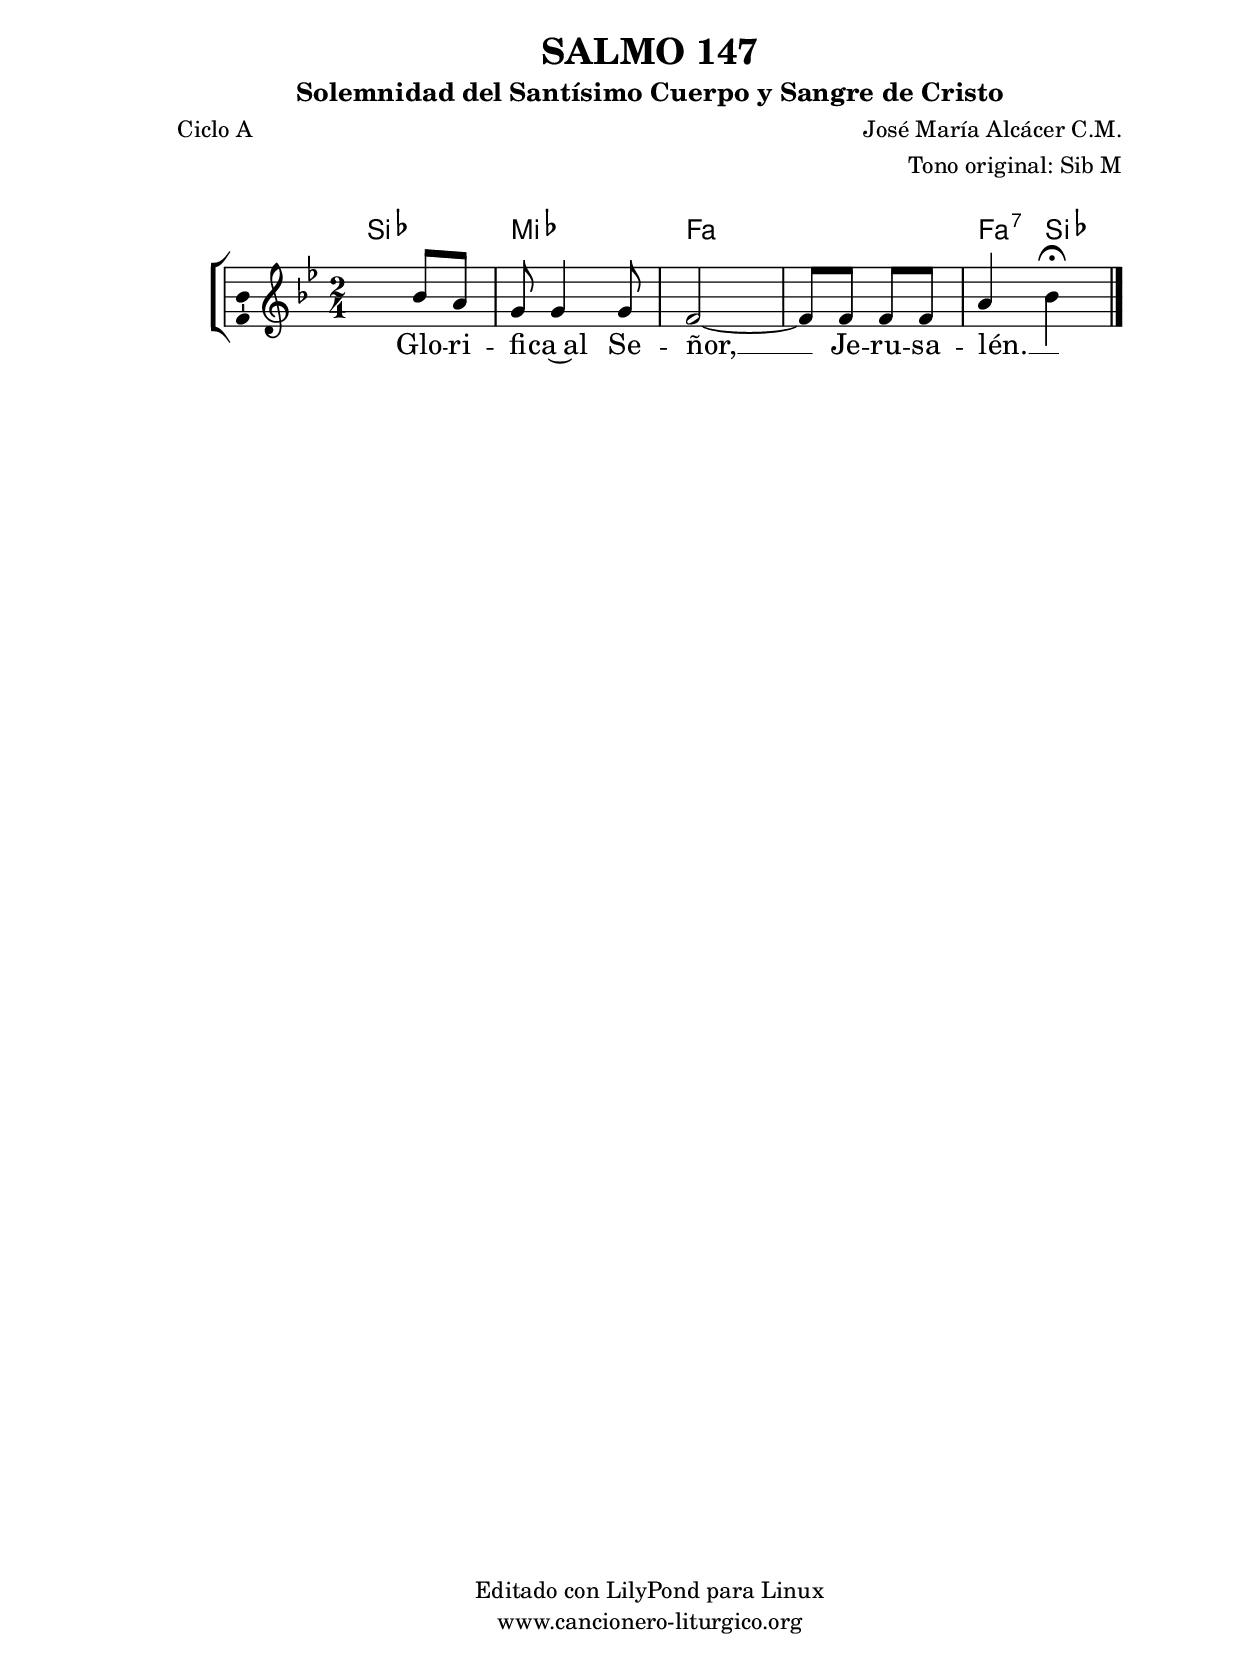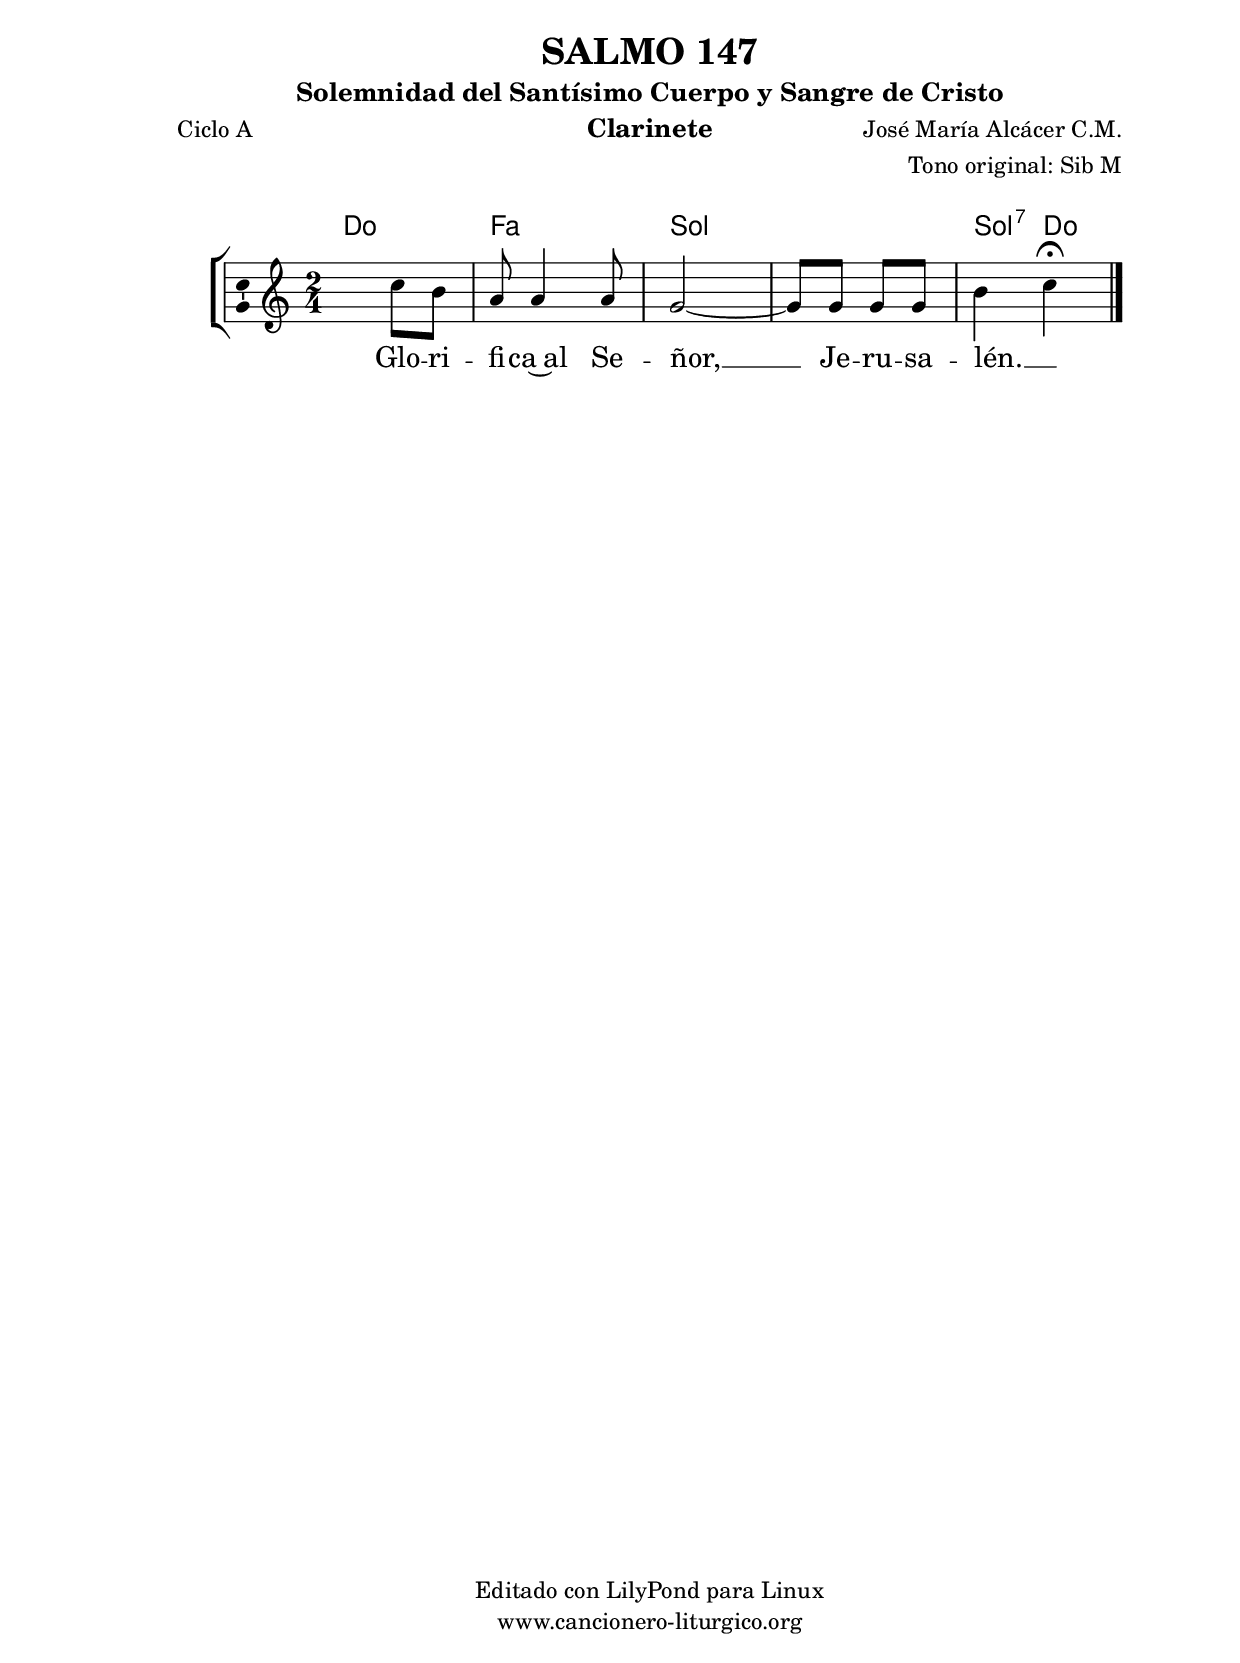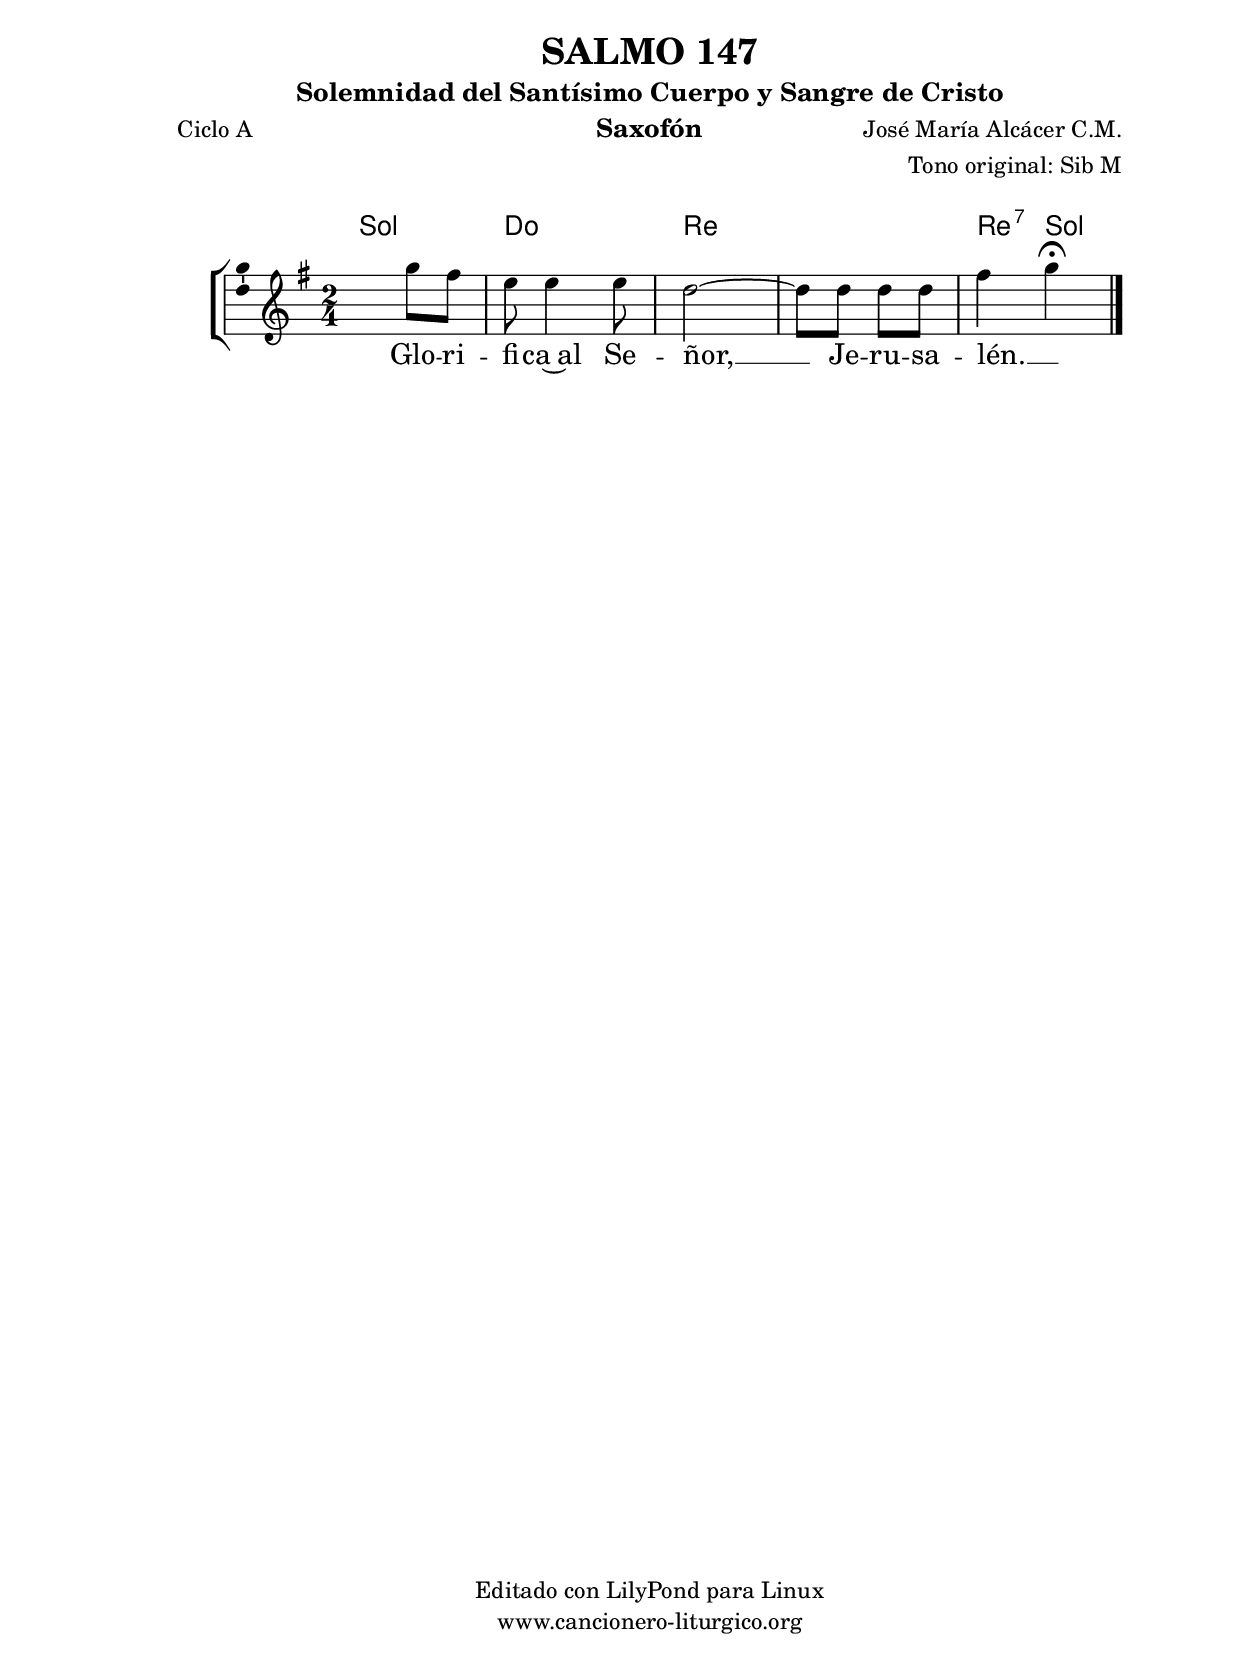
%
%para convertir .midi en .wav:
%timidity filename.midi -Ow -o finename.wav
%
%
%Para convertir de .wav a .mp3:
%lame -h -m j filename.wav
%
%
%para escuchar el midi:
%timidity nombrefichero.midi
%


%versión de lilypond para la que se ha escrito esta partitura:
\version "2.16.0"

	%Tamaño papel
	#(set-default-paper-size "a4")
	%Tamaño partitura
	#(set-global-staff-size 20)
	%No responde al pulsar sobre una nota
	#(ly:set-option 'point-and-click #f)

%parámetros del encabezamiento:
\header {
	title = "SALMO 147"
	subtitle = "Solemnidad del Santísimo Cuerpo y Sangre de Cristo"
	composer = "José María Alcácer C.M."
	poet = "Ciclo A"
	meter = ""
	arranger = "Tono original: Sib M"
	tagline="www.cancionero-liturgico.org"
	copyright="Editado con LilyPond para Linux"
	tiempo = "Ordinario"
	usos = "Salmo"
	letra = "Glorifica al Señor, Jerusalén."
	}

%parámetros asociados al papel:
\paper  {
	oddHeaderMarkup = \markup {\fill-line { \on-the-fly #not-first-page \fromproperty #'header:title \on-the-fly #not-first-page \fromproperty #'header:composer }}
	evenHeaderMarkup = \markup {\fill-line { \fromproperty #'header:composer \fromproperty #'header:title }}
	#(set-paper-size "a4")
	print-page-number = ##f
	first-page-number = 1
	print-first-page-number = ##f
%	head-separation = 3.0 \cm
	top-margin = 2.0 \cm
	bottom-margin = 0.5\cm
%%%	bottom-margin = -1.0\cm
	left-margin = 3.0 \cm
	line-width = 16.0 \cm 
	indent = 8\mm
	interscoreline = 2.\mm
	between-system-space = 15\mm
%	para que las partituras no llenen la hoja:
	ragged-bottom = ##t
%	idem para la última hoja:
	ragged-last-bottom = ##f
%	para que las partituras llenen el ancho del papel:
	ragged-last = ##f
	after-title-space = 2.5 \cm
%page-count=1
%system-count=1

	%Flexible Vertical Spacing
%	markup-markup-spacing =
%	#'((basic-distance . 15) (minimum-distance . 15) (padding . 3))
	markup-system-spacing =
	#'((basic-distance . 15) (minimum-distance . 15) (padding . 3))
	system-system-spacing =
	#'((basic-distance . 15) (minimum-distance . 15) (padding . 3))
	score-system-spacing =
	#'((basic-distance . 15) (minimum-distance . 15) (padding . 5))
%	top-system-spacing = % header
%	#'((basic-distance . 8) (minimum-distance . 0) (padding . 3))
%	top-markup-spacing =
%	#'((basic-distance . 20) (minimum-distance . 20) (padding . 3))
	last-bottom-spacing = % footer
	#'((basic-distance . 5) (minimum-distance . 5) (padding . 3))
%	score-markup-spacing =
%	#'((basic-distance . 16) (minimum-distance . 13) (padding . 3))

	}


%parámetros que afectan a toda la partitura:
global =  {
	%clave de sol (G):
	\clef G
	%armadura:
%	\transpose bes c
	\key bes \major
	\tempo 4=80
	\set Score.tempoHideNote = ##t
	}


acordes = {
	\italianChords
	\chordmode {
%	\transpose bes c
{

bes2 ees f f f4:7 bes

	}
	}
}


melodia = 
%	\transpose bes c
{
	\relative c''{

\time 2/4
s4 bes8 a
g8 g4 g8
f2~
f8 f f f
a4 bes \fermata

	\bar "|."
	}
	}


texto = \lyricmode {
Glo -- ri -- fi -- ca~al Se -- ñor, __ Je -- ru -- sa -- lén. __ _
	}


acordesStaff = \context ChordNames = acordesStaff <<
	\set chordChanges = ##t
	\acordes
	>>


vozStaff = \context Voice = vozStaff
\with {\consists "Ambitus_engraver"}
<<
%	\set Staff.instrumentName = ""
%	\set Staff.shortInstrumentName = ""
%	\set Staff.midiInstrument = #"clarinet"
%	\set Staff.midiInstrument = #"cello"
%	\set Staff.midiInstrument = #"flute"
	\set Staff.midiInstrument = #"electric guitar (jazz)"
%	\set Staff.midiInstrument = #"english horn"
%	\set Staff.midiInstrument = #"violin"
%	\set Staff.midiInstrument = #"glockenspiel"
	\set Staff.midiMinimumVolume = #0.7
	\set Staff.midiMaximumVolume = #0.9
	\global
	\melodia
	>>


textoStaff = \context Lyrics = textoStaff <<
	\lyricsto vozStaff \texto
	>>

\book {
	\score {
		\context ChoirStaff {
			\override StaffGroup.SystemStartBracket #'collapse-height = #1
			\override Score.SystemStartBar #'collapse-height = #1
			<<
			\acordesStaff
			\vozStaff
			\textoStaff
			>>
			}
		\layout {
	    		\context {
				\Lyrics
				\override LyricText #'font-size = #2
				}
	   		 \context {
				\Score
				%fontSize = #3
				\override StaffSymbol #'staff-space = #(magstep +3)
				%\override Beam #'thickness = #0.55
				%\override SpacingSpanner #'spacing-increment = #1.0
				%\override Slur #'height-limit = #1.5
				}
			}
		}
	\score {
		\unfoldRepeats
		\context ChoirStaff {
			<<
			\acordesStaff
			\vozStaff
			>>
			}
		\midi {
	  		\context {
	  			\Score
				tempoWholesPerMinute = #(ly:make-moment 70 4)
				}
			}
		}
	}

%Partitura para clarinete
#(define output-suffix "C")
\book {
	\header{
		instrument = "Clarinete"
		}
	\score {
		\context ChoirStaff {
			\override StaffGroup.SystemStartBracket #'collapse-height = #1
			\override Score.SystemStartBar #'collapse-height = #1
\transpose c d
			<<
			\acordesStaff
			\vozStaff
			\textoStaff
			>>
			}
		\layout {
	    		\context {
				\Lyrics
				\override LyricText #'font-size = #2
				}
	   		 \context {
				\Score
				%fontSize = #3
				\override StaffSymbol #'staff-space = #(magstep +3)
				%\override Beam #'thickness = #0.55
				%\override SpacingSpanner #'spacing-increment = #1.0
				%\override Slur #'height-limit = #1.5
				}
			}
		}
	}

%Partitura para saxofón
#(define output-suffix "S")
\book {
	\header{
		instrument = "Saxofón"
		}
	\score {
		\context ChoirStaff {
			\override StaffGroup.SystemStartBracket #'collapse-height = #1
			\override Score.SystemStartBar #'collapse-height = #1
\transpose c a
			<<
			\acordesStaff
			\vozStaff
			\textoStaff
			>>
			}
		\layout {
	    		\context {
				\Lyrics
				\override LyricText #'font-size = #2
				}
	   		 \context {
				\Score
				%fontSize = #3
				\override StaffSymbol #'staff-space = #(magstep +3)
				%\override Beam #'thickness = #0.55
				%\override SpacingSpanner #'spacing-increment = #1.0
				%\override Slur #'height-limit = #1.5
				}
			}
		}
	}

